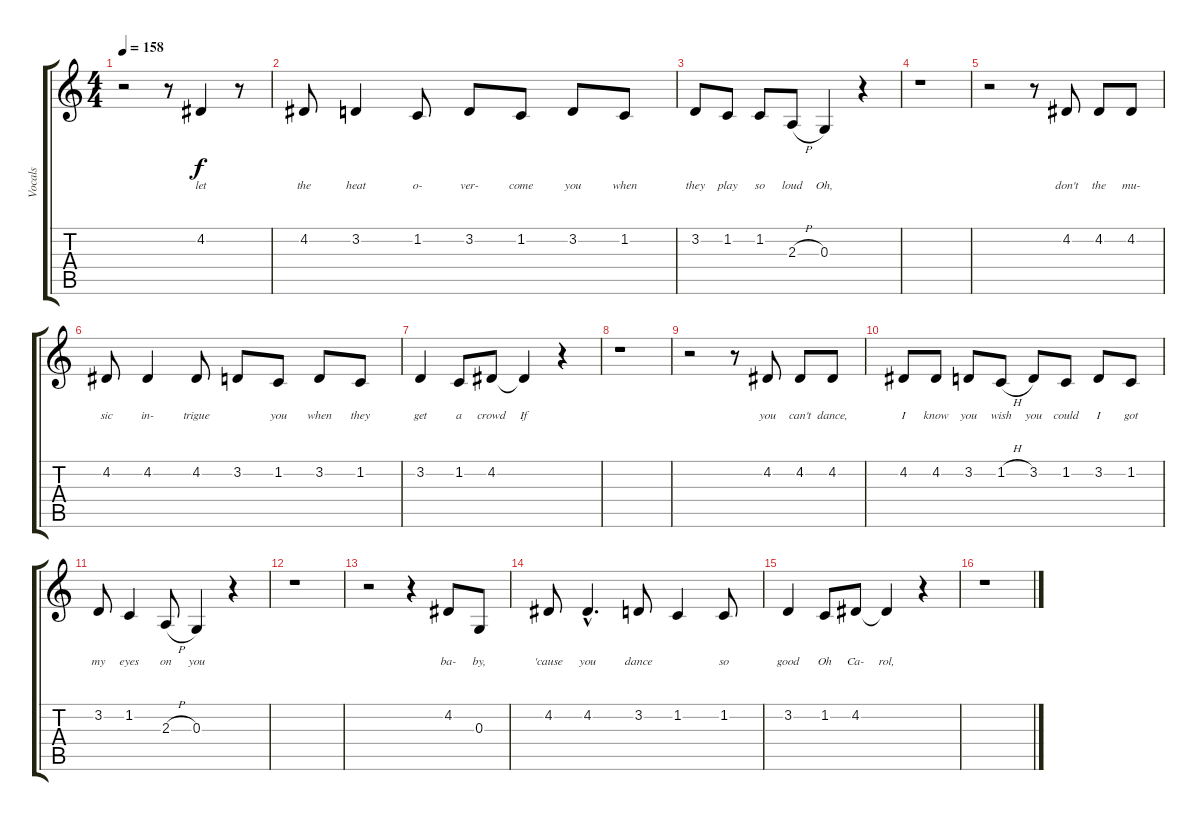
\track ("Vocals" "Vocals") {instrument bassoon}
\staff {score tabs}
\tuning (E4 B3 G3 D3 A2 E2) {hide}
\ts (4 4)
\tempo 158
\clef g2
\ks c
r.2{dy f} r.8 4.2.4{lyrics (0 "let") lyrics (1 "") lyrics (2 "") lyrics (3 "") lyrics (4 "")} r.8 |
4.2.8{lyrics (0 "the") lyrics (1 "") lyrics (2 "") lyrics (3 "") lyrics (4 "")} 3.2.4{lyrics (0 "heat") lyrics (1 "") lyrics (2 "") lyrics (3 "") lyrics (4 "")} 1.2.8{lyrics (0 "o-") lyrics (1 "") lyrics (2 "") lyrics (3 "") lyrics (4 "")} 3.2.8{lyrics (0 "ver-") lyrics (1 "") lyrics (2 "") lyrics (3 "") lyrics (4 "")} 1.2.8{lyrics (0 "come") lyrics (1 "") lyrics (2 "") lyrics (3 "") lyrics (4 "")} 3.2.8{lyrics (0 "you") lyrics (1 "") lyrics (2 "") lyrics (3 "") lyrics (4 "")} 1.2.8{lyrics (0 "when") lyrics (1 "") lyrics (2 "") lyrics (3 "") lyrics (4 "")} |
3.2.8{lyrics (0 "they") lyrics (1 "") lyrics (2 "") lyrics (3 "") lyrics (4 "")} 1.2.8{lyrics (0 "play") lyrics (1 "") lyrics (2 "") lyrics (3 "") lyrics (4 "")} 1.2.8{lyrics (0 "so") lyrics (1 "") lyrics (2 "") lyrics (3 "") lyrics (4 "")} 2.3{h}.8{lyrics (0 "loud") lyrics (1 "") lyrics (2 "") lyrics (3 "") lyrics (4 "")} 0.3.4{lyrics (0 "Oh,") lyrics (1 "") lyrics (2 "") lyrics (3 "") lyrics (4 "")} r.4 |
r.1 |
r.2 r.8 4.2.8{lyrics (0 "don't") lyrics (1 "") lyrics (2 "") lyrics (3 "") lyrics (4 "")} 4.2.8{lyrics (0 "the") lyrics (1 "") lyrics (2 "") lyrics (3 "") lyrics (4 "")} 4.2.8{lyrics (0 "mu-") lyrics (1 "") lyrics (2 "") lyrics (3 "") lyrics (4 "")} |
4.2.8{lyrics (0 "sic") lyrics (1 "") lyrics (2 "") lyrics (3 "") lyrics (4 "")} 4.2.4{lyrics (0 "in-") lyrics (1 "") lyrics (2 "") lyrics (3 "") lyrics (4 "")} 4.2.8{lyrics (0 "trigue") lyrics (1 "") lyrics (2 "") lyrics (3 "") lyrics (4 "")} 3.2.8{lyrics (0 "") lyrics (1 "") lyrics (2 "") lyrics (3 "") lyrics (4 "")} 1.2.8{lyrics (0 "you") lyrics (1 "") lyrics (2 "") lyrics (3 "") lyrics (4 "")} 3.2.8{lyrics (0 "when") lyrics (1 "") lyrics (2 "") lyrics (3 "") lyrics (4 "")} 1.2.8{lyrics (0 "they") lyrics (1 "") lyrics (2 "") lyrics (3 "") lyrics (4 "")} |
3.2.4{lyrics (0 "get") lyrics (1 "") lyrics (2 "") lyrics (3 "") lyrics (4 "")} 1.2.8{lyrics (0 "a") lyrics (1 "") lyrics (2 "") lyrics (3 "") lyrics (4 "")} 4.2.8{lyrics (0 "crowd") lyrics (1 "") lyrics (2 "") lyrics (3 "") lyrics (4 "")} 4.2{t}.4{lyrics (0 "If") lyrics (1 "") lyrics (2 "") lyrics (3 "") lyrics (4 "")} r.4 |
r.1 |
r.2 r.8 4.2.8{lyrics (0 "you") lyrics (1 "") lyrics (2 "") lyrics (3 "") lyrics (4 "")} 4.2.8{lyrics (0 "can't") lyrics (1 "") lyrics (2 "") lyrics (3 "") lyrics (4 "")} 4.2.8{lyrics (0 "dance,") lyrics (1 "") lyrics (2 "") lyrics (3 "") lyrics (4 "")} |
4.2.8{lyrics (0 "I") lyrics (1 "") lyrics (2 "") lyrics (3 "") lyrics (4 "")} 4.2.8{lyrics (0 "know") lyrics (1 "") lyrics (2 "") lyrics (3 "") lyrics (4 "")} 3.2.8{lyrics (0 "you") lyrics (1 "") lyrics (2 "") lyrics (3 "") lyrics (4 "")} 1.2{h}.8{lyrics (0 "wish") lyrics (1 "") lyrics (2 "") lyrics (3 "") lyrics (4 "")} 3.2.8{lyrics (0 "you") lyrics (1 "") lyrics (2 "") lyrics (3 "") lyrics (4 "")} 1.2.8{lyrics (0 "could") lyrics (1 "") lyrics (2 "") lyrics (3 "") lyrics (4 "")} 3.2.8{lyrics (0 "I") lyrics (1 "") lyrics (2 "") lyrics (3 "") lyrics (4 "")} 1.2.8{lyrics (0 "got") lyrics (1 "") lyrics (2 "") lyrics (3 "") lyrics (4 "")} |
3.2.8{lyrics (0 "my") lyrics (1 "") lyrics (2 "") lyrics (3 "") lyrics (4 "")} 1.2.4{lyrics (0 "eyes") lyrics (1 "") lyrics (2 "") lyrics (3 "") lyrics (4 "")} 2.3{h}.8{lyrics (0 "on") lyrics (1 "") lyrics (2 "") lyrics (3 "") lyrics (4 "")} 0.3.4{lyrics (0 "you") lyrics (1 "") lyrics (2 "") lyrics (3 "") lyrics (4 "")} r.4 |
r.1 |
r.2 r.4 4.2.8{lyrics (0 "ba-") lyrics (1 "") lyrics (2 "") lyrics (3 "") lyrics (4 "")} 0.3.8{lyrics (0 "by,") lyrics (1 "") lyrics (2 "") lyrics (3 "") lyrics (4 "")} |
4.2.8{lyrics (0 "'cause") lyrics (1 "") lyrics (2 "") lyrics (3 "") lyrics (4 "")} 4.2{hac}.4{d lyrics (0 "you") lyrics (1 "") lyrics (2 "") lyrics (3 "") lyrics (4 "")} 3.2.8{lyrics (0 "dance") lyrics (1 "") lyrics (2 "") lyrics (3 "") lyrics (4 "")} 1.2.4{lyrics (0 "") lyrics (1 "") lyrics (2 "") lyrics (3 "") lyrics (4 "")} 1.2.8{lyrics (0 "so") lyrics (1 "") lyrics (2 "") lyrics (3 "") lyrics (4 "")} |
3.2.4{lyrics (0 "good") lyrics (1 "") lyrics (2 "") lyrics (3 "") lyrics (4 "")} 1.2.8{lyrics (0 "Oh") lyrics (1 "") lyrics (2 "") lyrics (3 "") lyrics (4 "")} 4.2.8{lyrics (0 "Ca-") lyrics (1 "") lyrics (2 "") lyrics (3 "") lyrics (4 "")} 4.2{t}.4{lyrics (0 "rol,") lyrics (1 "") lyrics (2 "") lyrics (3 "") lyrics (4 "")} r.4 |
r.1
